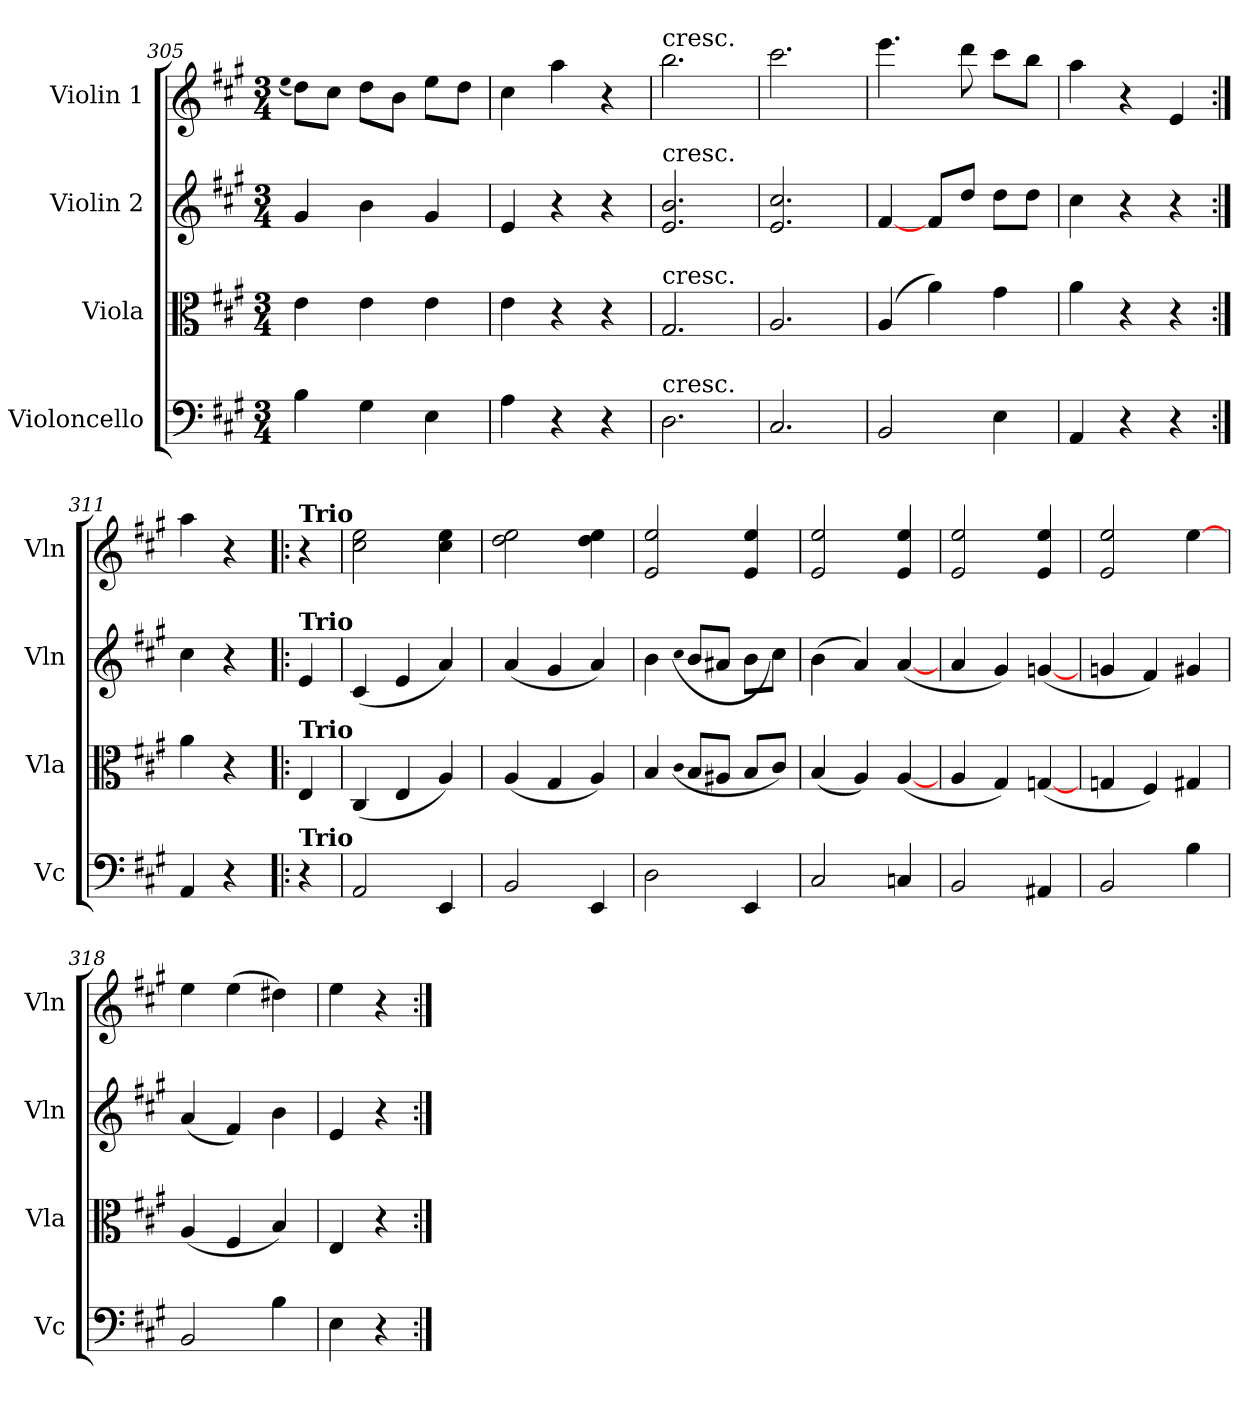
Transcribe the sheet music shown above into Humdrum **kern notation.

**kern	**kern	**kern	**kern
*part4	*part3	*part2	*part1
*staff4	*staff3	*staff2	*staff1
*I"Violoncello	*I"Viola	*I"Violin 2	*I"Violin 1
*I'Vc	*I'Vla	*I'Vln	*I'Vln
*clefF4	*clefC3	*clefG2	*clefG2
*k[f#c#g#]	*k[f#c#g#]	*k[f#c#g#]	*k[f#c#g#]
*A:	*A:	*A:	*A:
*M3/4	*M3/4	*M3/4	*M3/4
=305	=305	=305	=305
.	.	.	(qqee
4B	4e	4g#	8dd\L)
.	.	.	8cc#\J
4G#	4e	4b	8dd\L
.	.	.	8b\J
4E	4e	4g#	8ee\L
.	.	.	8dd\J
=306	=306	=306	=306
4A	4e	4e	4cc#
4r	4r	4r	4aa
4r	4r	4r	4r
=307	=307	=307	=307
!	!	!	!LO:TX:a:t=cresc.
!	!	!LO:TX:a:t=cresc.	!
!	!LO:TX:a:t=cresc.	!	!
!LO:TX:a:t=cresc.	!	!	!
2.D	2.G#	2.e 2.b	2.bb
=308	=308	=308	=308
2.C#	2.A	2.e 2.cc#	2.ccc#
=309	=309	=309	=309
2BB	(4A	[4f#	4.eee
.	4a)	8f#/L	.
.	.	8dd/J	8ddd
4E	4g#	8dd\L	8ccc#\L
.	.	8dd\J	8bb\J
=310	=310	=310	=310
4AA	4a	4cc#	4aa
4r	4r	4r	4r
4r	4r	4r	4e
=311:|!	=311:|!	=311:|!	=311:|!
4AA	4a	4cc#	4aa
4r	4r	4r	4r
=!|:	=!|:	=!|:	=!|:
!	!	!	!LO:TX:a:B:t=Trio
!	!	!LO:TX:a:B:t=Trio	!
!	!LO:TX:a:B:t=Trio	!	!
!LO:TX:a:B:t=Trio	!	!	!
4r	4E	4e	4r
=312	=312	=312	=312
2AA	(4C#	(4c#	2cc# 2ee
.	4E	4e	.
4EE	4A)	4a)	4cc# 4ee
=313	=313	=313	=313
2BB	(4A	(4a	2dd 2ee
.	4G#	4g#	.
4EE	4A)	4a)	4dd 4ee
=314	=314	=314	=314
2D	4B	4b	2e 2ee
.	(qqc#	(qqcc#	.
.	8B/L	8b/L	.
.	8A#X/J	8a#X/J	.
4EE	8B/L	8b\L	4e 4ee
.	8c#/J)	8cc#\J)	.
=315	=315	=315	=315
2C#	(4B	(4b	2e 2ee
.	4A)	4a)	.
4Cn	([4A	([4a	4e 4ee
=316	=316	=316	=316
2BB	4A	4a	2e 2ee
.	4G#)	4g#)	.
4AA#X	([4Gn	([4gn	4e 4ee
=317	=317	=317	=317
2BB	4Gn	4gn	2e 2ee
.	4F#)	4f#)	.
4B	4G#X	4g#X	[4ee
=318	=318	=318	=318
2BB	(4A	(4a	4ee
.	4F#	4f#)	(4ee
4B	4B)	4b	4dd#X)
=319	=319	=319	=319
4E	4E	4e	4ee
4r	4r	4r	4r
=:|!	=:|!	=:|!	=:|!
*-	*-	*-	*-
